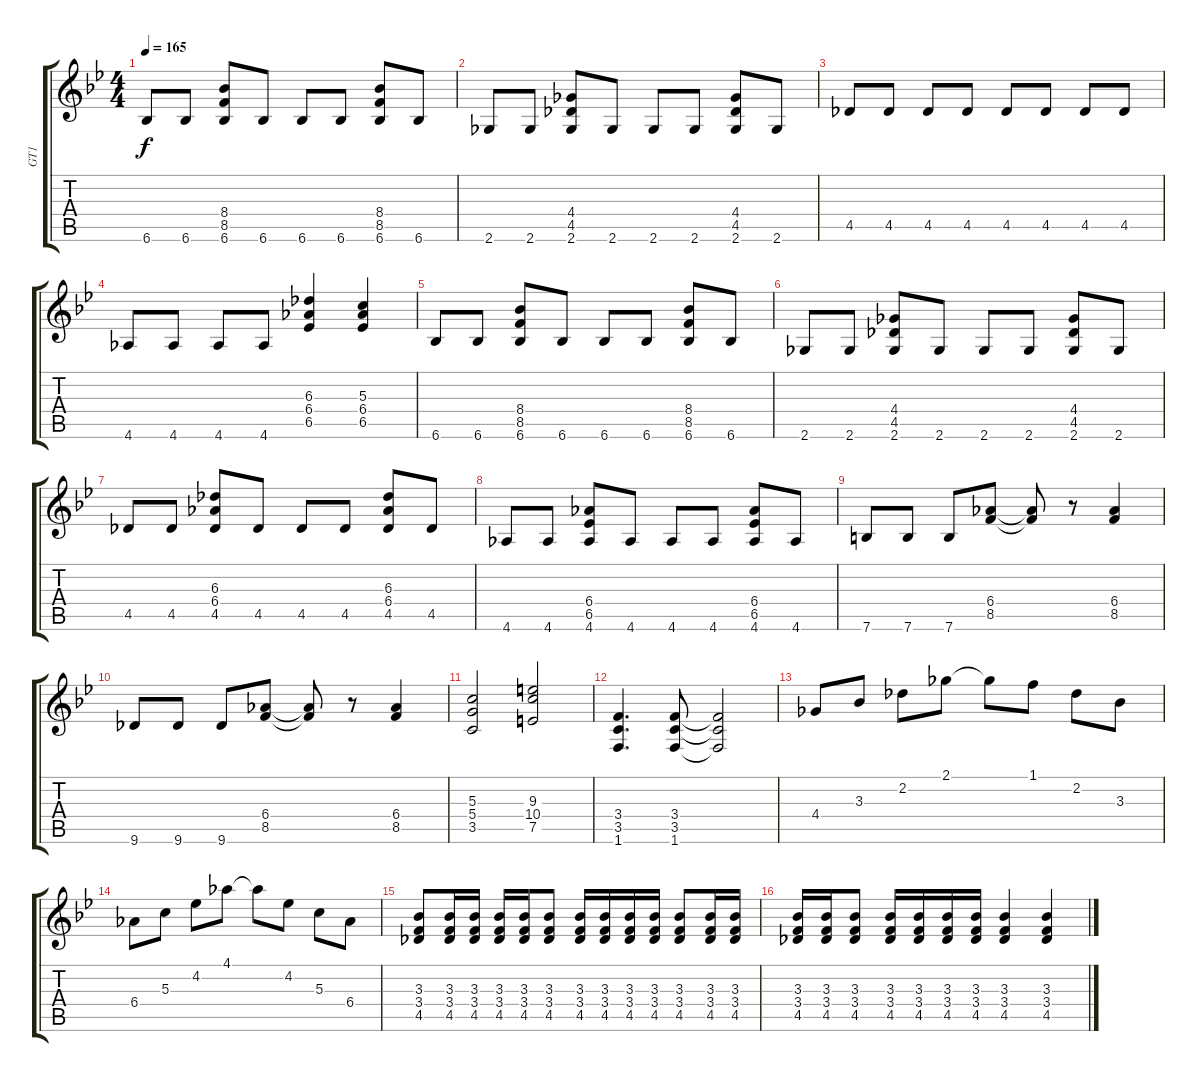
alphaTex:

\track ("GT1" "GT1") {instrument overdrivenguitar}
\staff {score tabs}
\tuning (E4 B3 G3 D3 A2 E2) {hide}
\ts (4 4)
\tempo 165
\clef g2
\ks bb
6.6.8{dy f} 6.6.8 (8.4 8.5 6.6).8 6.6.8 6.6.8 6.6.8 (8.4 8.5 6.6).8 6.6.8 |
2.6.8 2.6.8 (4.4 4.5 2.6).8 2.6.8 2.6.8 2.6.8 (4.4 4.5 2.6).8 2.6.8 |
4.5.8 4.5.8 4.5.8 4.5.8 4.5.8 4.5.8 4.5.8 4.5.8 |
4.6.8 4.6.8 4.6.8 4.6.8 (6.3 6.4 6.5).4 (5.3 6.4 6.5).4 |
6.6.8 6.6.8 (8.4 8.5 6.6).8 6.6.8 6.6.8 6.6.8 (8.4 8.5 6.6).8 6.6.8 |
2.6.8 2.6.8 (4.4 4.5 2.6).8 2.6.8 2.6.8 2.6.8 (4.4 4.5 2.6).8 2.6.8 |
4.5.8 4.5.8 (6.3 6.4 4.5).8 4.5.8 4.5.8 4.5.8 (6.3 6.4 4.5).8 4.5.8 |
4.6.8 4.6.8 (6.4 6.5 4.6).8 4.6.8 4.6.8 4.6.8 (6.4 6.5 4.6).8 4.6.8 |
7.6.8 7.6.8 7.6.8 (6.4 8.5).8 (6.4{t} 8.5{t}).8 r.8 (6.4 8.5).4 |
9.6.8 9.6.8 9.6.8 (6.4 8.5).8 (6.4{t} 8.5{t}).8 r.8 (6.4 8.5).4 |
(5.3 5.4 3.5).2 (9.3 10.4 7.5).2 |
(3.4 3.5 1.6).4{d} (3.4 3.5 1.6).8 (3.4{t} 3.5{t} 1.6{t}).2 |
4.4.8 3.3.8 2.2.8 2.1.8 2.1{t}.8 1.1.8 2.2.8 3.3.8 |
6.4.8 5.3.8 4.2.8 4.1.8 4.1{t}.8 4.2.8 5.3.8 6.4.8 |
(3.3 3.4 4.5).8 (3.3 3.4 4.5).16 (3.3 3.4 4.5).16 (3.3 3.4 4.5).16 (3.3 3.4 4.5).16 (3.3 3.4 4.5).8 (3.3 3.4 4.5).16 (3.3 3.4 4.5).16 (3.3 3.4 4.5).16 (3.3 3.4 4.5).16 (3.3 3.4 4.5).8 (3.3 3.4 4.5).16 (3.3 3.4 4.5).16 |
(3.3 3.4 4.5).16 (3.3 3.4 4.5).16 (3.3 3.4 4.5).8 (3.3 3.4 4.5).16 (3.3 3.4 4.5).16 (3.3 3.4 4.5).16 (3.3 3.4 4.5).16 (3.3 3.4 4.5).4 (3.3 3.4 4.5).4
